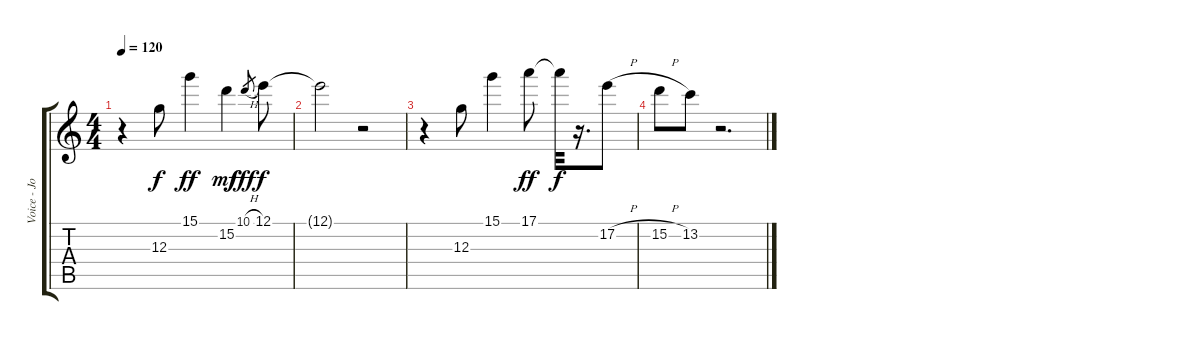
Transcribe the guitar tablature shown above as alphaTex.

\track ("Voice - John Wetton" "Voice - Jo") {instrument contrabass}
\staff {score tabs}
\tuning (E4 B3 G3 D3 A2 E2) {hide}
\ts (4 4)
\tempo 120
\clef g2
\ks c
r.4{dy ff} 12.3.8{dy f} 15.1.4{dy ff} 15.2.4{dy mf} 10.1{h}.8{gr dy fff} 12.1.8{dy f} |
12.1{t}.2 r.2 |
r.4{volume 3} 12.3.8 15.1.4 17.1.8{dy ff} 17.1{t}.32{dy f} r.16{d} 17.2{h}.8 |
15.2{h}.8 13.2.8 r.2{d}
